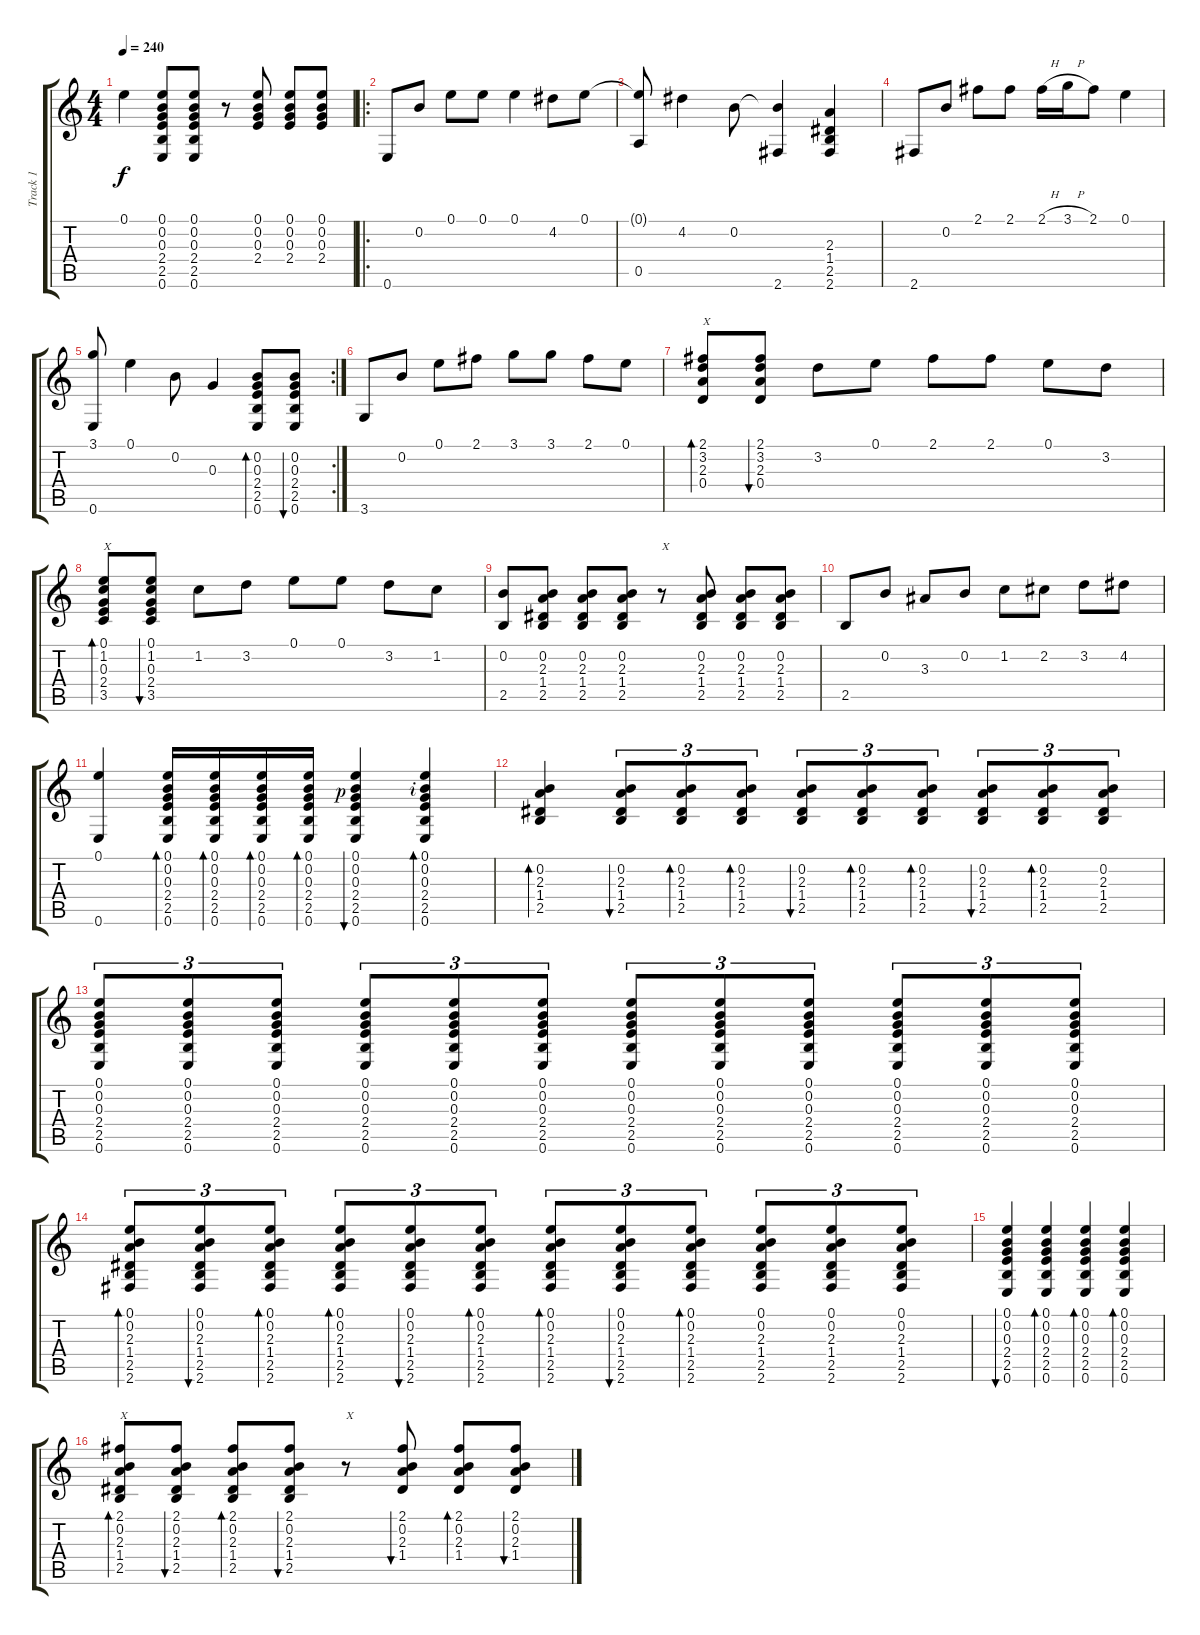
\track ("Track 1" "Track 1") {instrument acousticguitarnylon}
\staff {score tabs}
\tuning (E4 B3 G3 D3 A2 E2) {hide}
\ts (4 4)
\tempo 240
\clef g2
\ks c
0.1.4{dy f} (0.1 0.2 0.3 2.4 2.5 0.6).8 (0.1 0.2 0.3 2.4 2.5 0.6).8 r.8 (0.1 0.2 0.3 2.4).8 (0.1 0.2 0.3 2.4).8 (0.1 0.2 0.3 2.4).8 |
\ro
0.6.8 0.2.8 0.1.8 0.1.8 0.1.4 4.2.8 0.1.8 |
(0.1{t} 0.5).8 4.2.4 0.2.8 (0.2{t} 2.6).4 (2.3 1.4 2.5 2.6).4 |
2.6.8 0.2.8 2.1.8 2.1.8 2.1{h}.16 3.1{h}.16 2.1.8 0.1.4 |
\rc 2
(3.1 0.6).8 0.1.4 0.2.8 0.3.4 (0.2 0.3 2.4 2.5 0.6).8{bd 60} (0.2 0.3 2.4 2.5 0.6).8{bu 60} |
3.6.8 0.2.8 0.1.8 2.1.8 3.1.8 3.1.8 2.1.8 0.1.8 |
(2.1 3.2 2.3 0.4).8{bd 60 txt "X"} (2.1 3.2 2.3 0.4).8{bu 60} 3.2.8 0.1.8 2.1.8 2.1.8 0.1.8 3.2.8 |
(0.1 1.2 0.3 2.4 3.5).8{bd 60 txt "X"} (0.1 1.2 0.3 2.4 3.5).8{bu 60} 1.2.8 3.2.8 0.1.8 0.1.8 3.2.8 1.2.8 |
(0.2 2.5).8 (0.2 2.3 1.4 2.5).8 (0.2 2.3 1.4 2.5).8 (0.2 2.3 1.4 2.5).8 r.8{txt "X"} (0.2 2.3 1.4 2.5).8 (0.2 2.3 1.4 2.5).8 (0.2 2.3 1.4 2.5).8 |
2.5.8 0.2.8 3.3.8 0.2.8 1.2.8 2.2.8 3.2.8 4.2.8 |
(0.1 0.6).4 (0.1 0.2 0.3 2.4 2.5 0.6).16{bd 60} (0.1 0.2 0.3 2.4 2.5 0.6).16{bd 60} (0.1 0.2 0.3 2.4 2.5 0.6).16{bd 60} (0.1 0.2 0.3 2.4 2.5 0.6).16{bd 60} (0.1 0.2{rf 1} 0.3 2.4 2.5 0.6).4{bu 60} (0.1 0.2{rf 2} 0.3 2.4 2.5 0.6).4{bd 60} |
(0.2 2.3 1.4 2.5).4{bd 60} (0.2 2.3 1.4 2.5).8{tu (3 2) bu 60} (0.2 2.3 1.4 2.5).8{tu (3 2) bd 60} (0.2 2.3 1.4 2.5).8{tu (3 2) bd 60} (0.2 2.3 1.4 2.5).8{tu (3 2) bu 60} (0.2 2.3 1.4 2.5).8{tu (3 2) bd 60} (0.2 2.3 1.4 2.5).8{tu (3 2) bd 60} (0.2 2.3 1.4 2.5).8{tu (3 2) bu 60} (0.2 2.3 1.4 2.5).8{tu (3 2) bd 60} (0.2 2.3 1.4 2.5).8{tu (3 2)} |
(0.1 0.2 0.3 2.4 2.5 0.6).8{tu (3 2)} (0.1 0.2 0.3 2.4 2.5 0.6).8{tu (3 2)} (0.1 0.2 0.3 2.4 2.5 0.6).8{tu (3 2)} (0.1 0.2 0.3 2.4 2.5 0.6).8{tu (3 2)} (0.1 0.2 0.3 2.4 2.5 0.6).8{tu (3 2)} (0.1 0.2 0.3 2.4 2.5 0.6).8{tu (3 2)} (0.1 0.2 0.3 2.4 2.5 0.6).8{tu (3 2)} (0.1 0.2 0.3 2.4 2.5 0.6).8{tu (3 2)} (0.1 0.2 0.3 2.4 2.5 0.6).8{tu (3 2)} (0.1 0.2 0.3 2.4 2.5 0.6).8{tu (3 2)} (0.1 0.2 0.3 2.4 2.5 0.6).8{tu (3 2)} (0.1 0.2 0.3 2.4 2.5 0.6).8{tu (3 2)} |
(0.1 0.2 2.3 1.4 2.5 2.6).8{tu (3 2) bd 60} (0.1 0.2 2.3 1.4 2.5 2.6).8{tu (3 2) bu 60} (0.1 0.2 2.3 1.4 2.5 2.6).8{tu (3 2) bd 60} (0.1 0.2 2.3 1.4 2.5 2.6).8{tu (3 2) bd 60} (0.1 0.2 2.3 1.4 2.5 2.6).8{tu (3 2) bu 60} (0.1 0.2 2.3 1.4 2.5 2.6).8{tu (3 2) bd 60} (0.1 0.2 2.3 1.4 2.5 2.6).8{tu (3 2) bd 60} (0.1 0.2 2.3 1.4 2.5 2.6).8{tu (3 2) bu 60} (0.1 0.2 2.3 1.4 2.5 2.6).8{tu (3 2) bd 60} (0.1 0.2 2.3 1.4 2.5 2.6).8{tu (3 2)} (0.1 0.2 2.3 1.4 2.5 2.6).8{tu (3 2)} (0.1 0.2 2.3 1.4 2.5 2.6).8{tu (3 2)} |
(0.1 0.2 0.3 2.4 2.5 0.6).4{bu 60} (0.1 0.2 0.3 2.4 2.5 0.6).4{bd 60} (0.1 0.2 0.3 2.4 2.5 0.6).4{bd 60} (0.1 0.2 0.3 2.4 2.5 0.6).4{bd 60} |
(2.1 0.2 2.3 1.4 2.5).8{bd 60 txt "X"} (2.1 0.2 2.3 1.4 2.5).8{bu 60} (2.1 0.2 2.3 1.4 2.5).8{bd 60} (2.1 0.2 2.3 1.4 2.5).8{bu 60} r.8{txt "X"} (2.1 0.2 2.3 1.4).8{bu 60} (2.1 0.2 2.3 1.4).8{bd 60} (2.1 0.2 2.3 1.4).8{bu 60}
